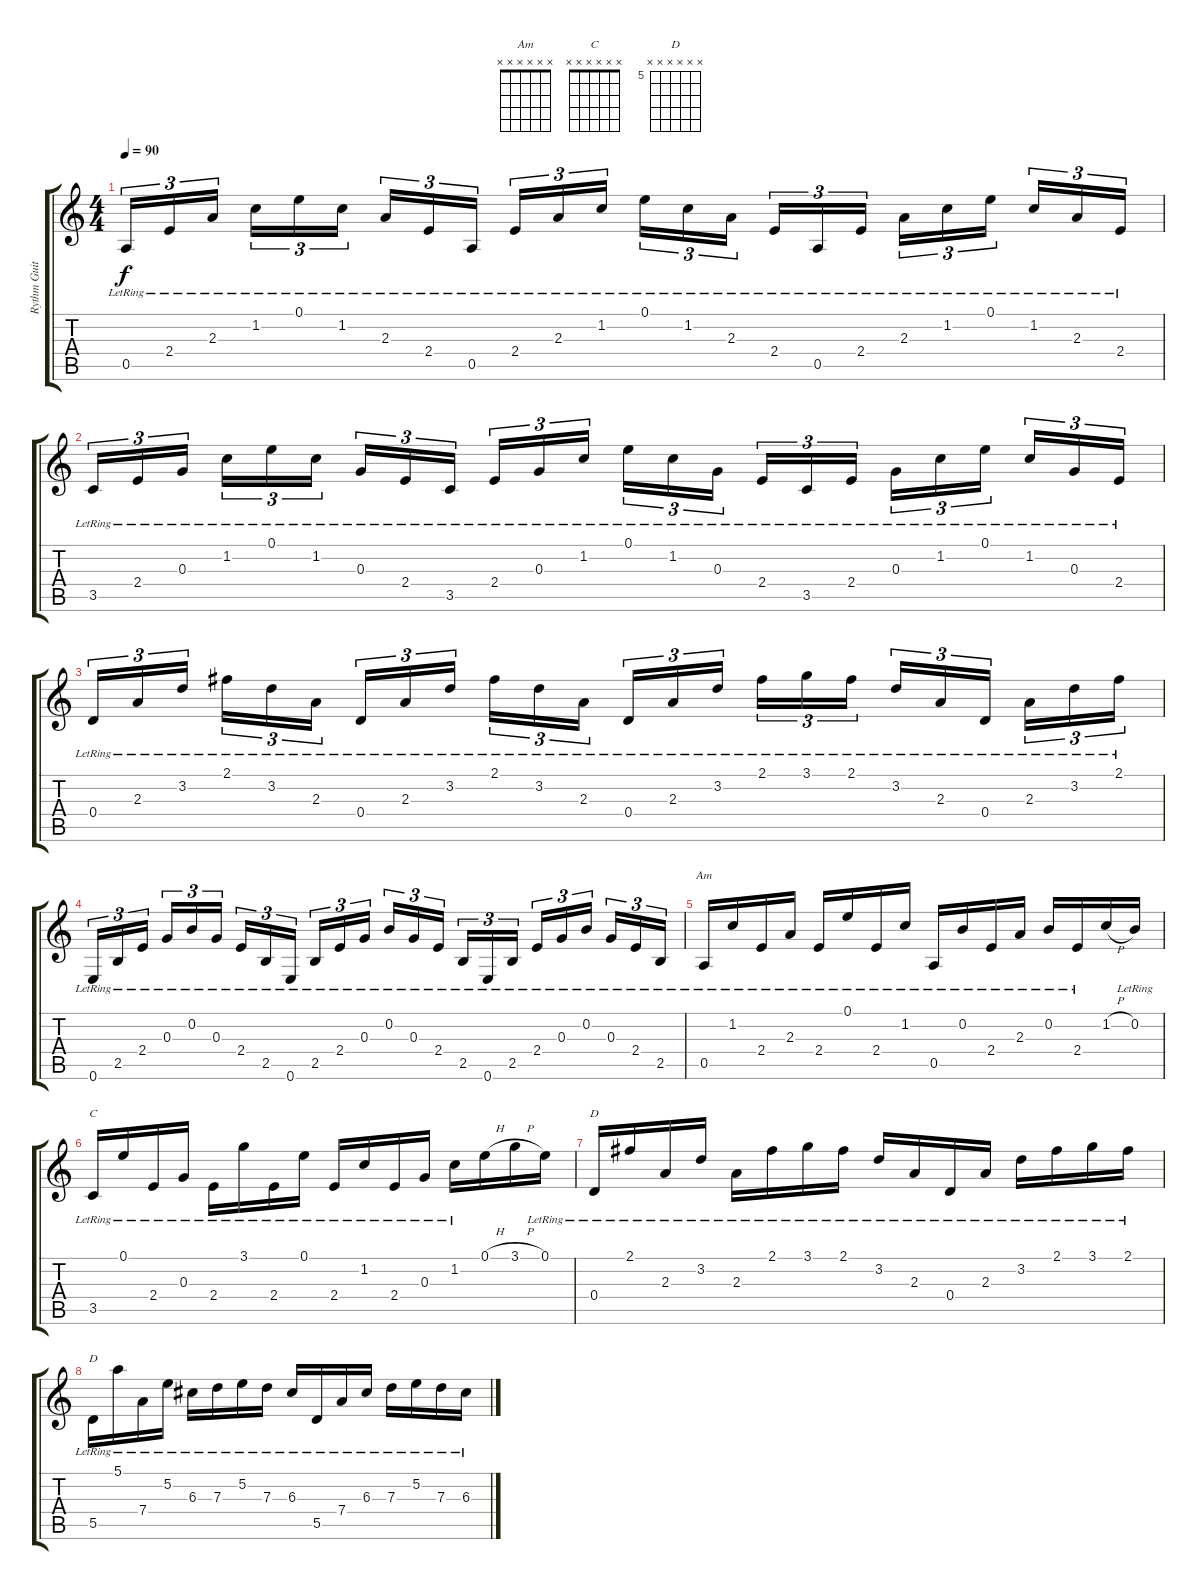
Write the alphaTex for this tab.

\track ("Rythm Guitar" "Rythm Guit") {instrument acousticguitarnylon}
\staff {score tabs}
\tuning (E4 B3 G3 D3 A2 E2) {hide}
\chord ("Am" x x x x x x)
\chord ("C" x x x x x x)
\chord ("D" x x x x x x)
\chord ("D" x x x x x x) {firstfret 5}
\ts (4 4)
\tempo 90
\clef g2
\ks c
0.5{lr}.16{tu (3 2) dy f volume 10} 2.4{lr}.16{tu (3 2)} 2.3{lr}.16{tu (3 2)} 1.2{lr}.16{tu (3 2)} 0.1{lr}.16{tu (3 2)} 1.2{lr}.16{tu (3 2)} 2.3{lr}.16{tu (3 2)} 2.4{lr}.16{tu (3 2)} 0.5{lr}.16{tu (3 2)} 2.4{lr}.16{tu (3 2)} 2.3{lr}.16{tu (3 2)} 1.2{lr}.16{tu (3 2)} 0.1{lr}.16{tu (3 2)} 1.2{lr}.16{tu (3 2)} 2.3{lr}.16{tu (3 2)} 2.4{lr}.16{tu (3 2)} 0.5{lr}.16{tu (3 2)} 2.4{lr}.16{tu (3 2)} 2.3{lr}.16{tu (3 2)} 1.2{lr}.16{tu (3 2)} 0.1{lr}.16{tu (3 2)} 1.2{lr}.16{tu (3 2)} 2.3{lr}.16{tu (3 2)} 2.4{lr}.16{tu (3 2)} |
3.5{lr}.16{tu (3 2)} 2.4{lr}.16{tu (3 2)} 0.3{lr}.16{tu (3 2)} 1.2{lr}.16{tu (3 2)} 0.1{lr}.16{tu (3 2)} 1.2{lr}.16{tu (3 2)} 0.3{lr}.16{tu (3 2)} 2.4{lr}.16{tu (3 2)} 3.5{lr}.16{tu (3 2)} 2.4{lr}.16{tu (3 2)} 0.3{lr}.16{tu (3 2)} 1.2{lr}.16{tu (3 2)} 0.1{lr}.16{tu (3 2)} 1.2{lr}.16{tu (3 2)} 0.3{lr}.16{tu (3 2)} 2.4{lr}.16{tu (3 2)} 3.5{lr}.16{tu (3 2)} 2.4{lr}.16{tu (3 2)} 0.3{lr}.16{tu (3 2)} 1.2{lr}.16{tu (3 2)} 0.1{lr}.16{tu (3 2)} 1.2{lr}.16{tu (3 2)} 0.3{lr}.16{tu (3 2)} 2.4{lr}.16{tu (3 2)} |
0.4{lr}.16{tu (3 2)} 2.3{lr}.16{tu (3 2)} 3.2{lr}.16{tu (3 2)} 2.1{lr}.16{tu (3 2)} 3.2{lr}.16{tu (3 2)} 2.3{lr}.16{tu (3 2)} 0.4{lr}.16{tu (3 2)} 2.3{lr}.16{tu (3 2)} 3.2{lr}.16{tu (3 2)} 2.1{lr}.16{tu (3 2)} 3.2{lr}.16{tu (3 2)} 2.3{lr}.16{tu (3 2)} 0.4{lr}.16{tu (3 2)} 2.3{lr}.16{tu (3 2)} 3.2{lr}.16{tu (3 2)} 2.1{lr}.16{tu (3 2)} 3.1{lr}.16{tu (3 2)} 2.1{lr}.16{tu (3 2)} 3.2{lr}.16{tu (3 2)} 2.3{lr}.16{tu (3 2)} 0.4{lr}.16{tu (3 2)} 2.3{lr}.16{tu (3 2)} 3.2{lr}.16{tu (3 2)} 2.1{lr}.16{tu (3 2)} |
0.6{lr}.16{tu (3 2)} 2.5{lr}.16{tu (3 2)} 2.4{lr}.16{tu (3 2)} 0.3{lr}.16{tu (3 2)} 0.2{lr}.16{tu (3 2)} 0.3{lr}.16{tu (3 2)} 2.4{lr}.16{tu (3 2)} 2.5{lr}.16{tu (3 2)} 0.6{lr}.16{tu (3 2)} 2.5{lr}.16{tu (3 2)} 2.4{lr}.16{tu (3 2)} 0.3{lr}.16{tu (3 2)} 0.2{lr}.16{tu (3 2)} 0.3{lr}.16{tu (3 2)} 2.4{lr}.16{tu (3 2)} 2.5{lr}.16{tu (3 2)} 0.6{lr}.16{tu (3 2)} 2.5{lr}.16{tu (3 2)} 2.4{lr}.16{tu (3 2)} 0.3{lr}.16{tu (3 2)} 0.2{lr}.16{tu (3 2)} 0.3{lr}.16{tu (3 2)} 2.4{lr}.16{tu (3 2)} 2.5{lr}.16{tu (3 2)} |
0.5{lr}.16{ch "Am"} 1.2{lr}.16 2.4{lr}.16 2.3{lr}.16 2.4{lr}.16 0.1{lr}.16 2.4{lr}.16 1.2{lr}.16 0.5{lr}.16 0.2{lr}.16 2.4{lr}.16 2.3{lr}.16 0.2{lr}.16 2.4{lr}.16 1.2{h}.16 0.2{lr}.16 |
3.5{lr}.16{ch "C"} 0.1{lr}.16 2.4{lr}.16 0.3{lr}.16 2.4{lr}.16 3.1{lr}.16 2.4{lr}.16 0.1{lr}.16 2.4{lr}.16 1.2{lr}.16 2.4{lr}.16 0.3{lr}.16 1.2{lr}.16 0.1{h}.16 3.1{h}.16 0.1{lr}.16 |
0.4{lr}.16{ch "D"} 2.1{lr}.16 2.3{lr}.16 3.2{lr}.16 2.3{lr}.16 2.1{lr}.16 3.1{lr}.16 2.1{lr}.16 3.2{lr}.16 2.3{lr}.16 0.4{lr}.16 2.3{lr}.16 3.2{lr}.16 2.1{lr}.16 3.1{lr}.16 2.1{lr}.16 |
5.5{lr}.16{ch "D"} 5.1{lr}.16 7.4{lr}.16 5.2{lr}.16 6.3{lr}.16 7.3{lr}.16 5.2{lr}.16 7.3{lr}.16 6.3{lr}.16 5.5{lr}.16 7.4{lr}.16 6.3{lr}.16 7.3{lr}.16 5.2{lr}.16 7.3{lr}.16 6.3{lr}.16
